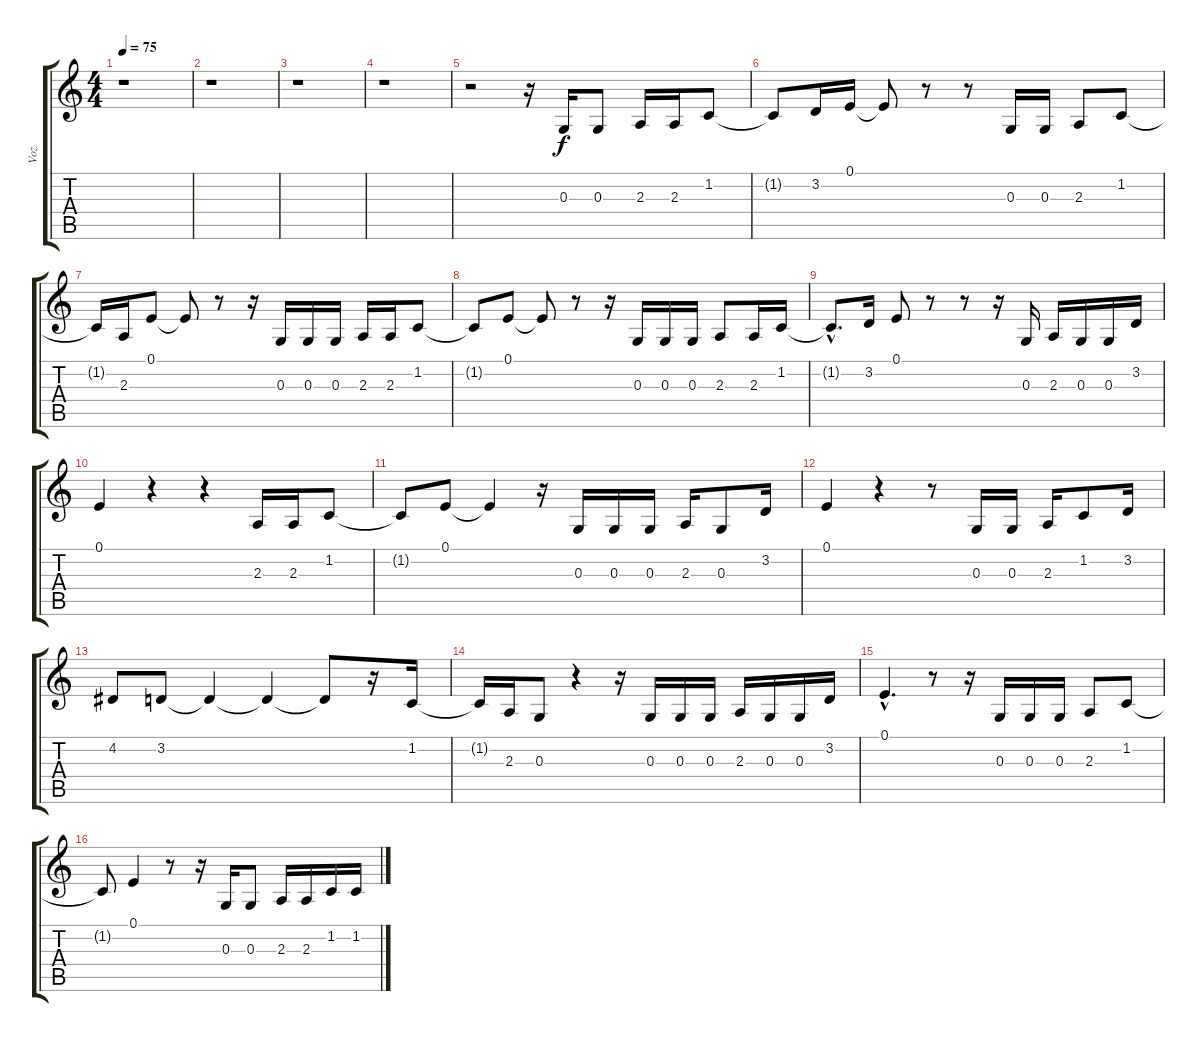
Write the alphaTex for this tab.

\track ("Voz" "Voz") {instrument drawbarorgan}
\staff {score tabs}
\tuning (E4 B3 G3 D3 A2 E2) {hide}
\ts (4 4)
\tempo 75
\clef g2
\ks c
r.1{dy f instrument drawbarorgan} |
r.1 |
r.1 |
r.1 |
r.2 r.16 0.3.16 0.3.8 2.3.16 2.3.16 1.2.8 |
1.2{t}.8 3.2.16 0.1.16 0.1{t}.8 r.8 r.8 0.3.16 0.3.16 2.3.8 1.2.8 |
1.2{t}.16 2.3.16 0.1.8 0.1{t}.8 r.8 r.16 0.3.16 0.3.16 0.3.16 2.3.16 2.3.16 1.2.8 |
1.2{t}.8 0.1.8 0.1{t}.8 r.8 r.16 0.3.16 0.3.16 0.3.16 2.3.8 2.3.16 1.2.16 |
1.2{hac t}.8{d} 3.2.16 0.1.8 r.8 r.8 r.16 0.3.16 2.3.16 0.3.16 0.3.16 3.2.16 |
0.1.4 r.4 r.4 2.3.16 2.3.16 1.2.8 |
1.2{t}.8 0.1.8 0.1{t}.4 r.16 0.3.16 0.3.16 0.3.16 2.3.16 0.3.8 3.2.16 |
0.1.4 r.4 r.8 0.3.16 0.3.16 2.3.16 1.2.8 3.2.16 |
4.2.8 3.2.8 3.2{t}.4 3.2{t}.4 3.2{t}.8 r.16 1.2.16 |
1.2{t}.16 2.3.16 0.3.8 r.4 r.16 0.3.16 0.3.16 0.3.16 2.3.16 0.3.16 0.3.16 3.2.16 |
0.1{hac}.4{d} r.8 r.16 0.3.16 0.3.16 0.3.16 2.3.8 1.2.8 |
1.2{t}.8 0.1.4 r.8 r.16 0.3.16 0.3.8 2.3.16 2.3.16 1.2.16 1.2.16
